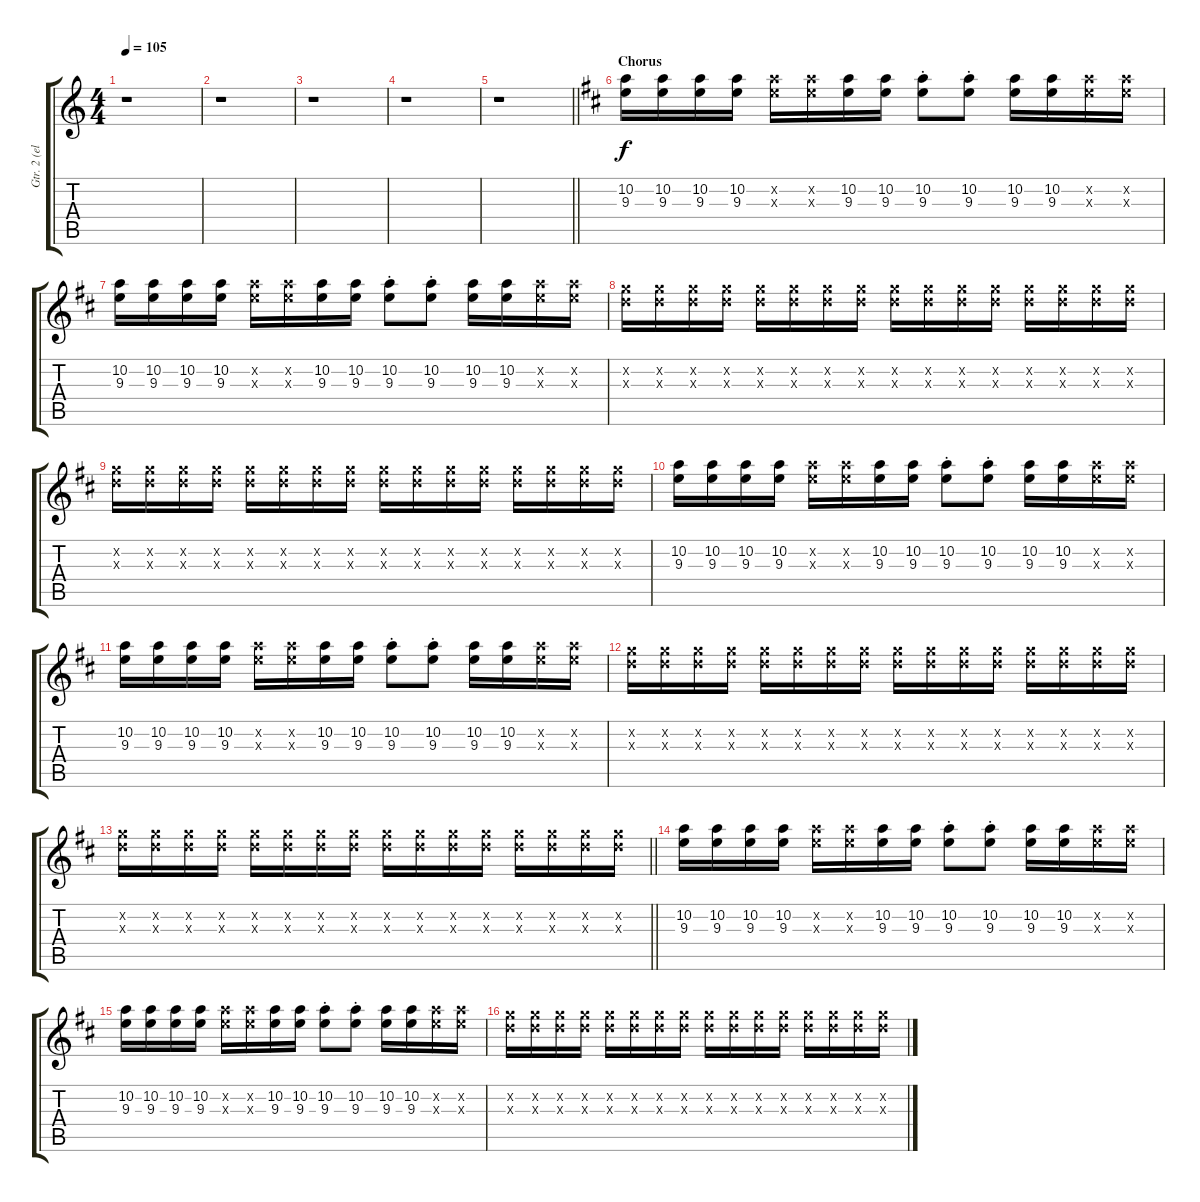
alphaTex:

\track ("Gtr. 2 (elec.)" "Gtr. 2 (el") {instrument overdrivenguitar}
\staff {score tabs}
\tuning (E4 B3 G3 D3 A2 E2) {hide}
\ts (4 4)
\tempo 105
\clef g2
\ks aminor
r.1{dy f} |
r.1 |
r.1 |
r.1 |
\barLineRight lightlight
r.1 |
\section ("" "Chorus")
\ks bminor
(10.2 9.3).16 (10.2 9.3).16 (10.2 9.3).16 (10.2 9.3).16 (10.2{x} 9.3{x}).16 (10.2{x} 9.3{x}).16 (10.2 9.3).16 (10.2 9.3).16 (10.2{st} 9.3{st}).8 (10.2{st} 9.3{st}).8 (10.2 9.3).16 (10.2 9.3).16 (10.2{x} 9.3{x}).16 (10.2{x} 9.3{x}).16 |
(10.2 9.3).16 (10.2 9.3).16 (10.2 9.3).16 (10.2 9.3).16 (10.2{x} 9.3{x}).16 (10.2{x} 9.3{x}).16 (10.2 9.3).16 (10.2 9.3).16 (10.2{st} 9.3{st}).8 (10.2{st} 9.3{st}).8 (10.2 9.3).16 (10.2 9.3).16 (10.2{x} 9.3{x}).16 (10.2{x} 9.3{x}).16 |
(8.2{x} 7.3{x}).16 (8.2{x} 7.3{x}).16 (8.2{x} 7.3{x}).16 (8.2{x} 7.3{x}).16 (8.2{x} 7.3{x}).16 (8.2{x} 7.3{x}).16 (8.2{x} 7.3{x}).16 (8.2{x} 7.3{x}).16 (8.2{x} 7.3{x}).16 (8.2{x} 7.3{x}).16 (8.2{x} 7.3{x}).16 (8.2{x} 7.3{x}).16 (8.2{x} 7.3{x}).16 (8.2{x} 7.3{x}).16 (8.2{x} 7.3{x}).16 (8.2{x} 7.3{x}).16 |
(8.2{x} 7.3{x}).16 (8.2{x} 7.3{x}).16 (8.2{x} 7.3{x}).16 (8.2{x} 7.3{x}).16 (8.2{x} 7.3{x}).16 (8.2{x} 7.3{x}).16 (8.2{x} 7.3{x}).16 (8.2{x} 7.3{x}).16 (8.2{x} 7.3{x}).16 (8.2{x} 7.3{x}).16 (8.2{x} 7.3{x}).16 (8.2{x} 7.3{x}).16 (8.2{x} 7.3{x}).16 (8.2{x} 7.3{x}).16 (8.2{x} 7.3{x}).16 (8.2{x} 7.3{x}).16 |
(10.2 9.3).16 (10.2 9.3).16 (10.2 9.3).16 (10.2 9.3).16 (10.2{x} 9.3{x}).16 (10.2{x} 9.3{x}).16 (10.2 9.3).16 (10.2 9.3).16 (10.2{st} 9.3{st}).8 (10.2{st} 9.3{st}).8 (10.2 9.3).16 (10.2 9.3).16 (10.2{x} 9.3{x}).16 (10.2{x} 9.3{x}).16 |
(10.2 9.3).16 (10.2 9.3).16 (10.2 9.3).16 (10.2 9.3).16 (10.2{x} 9.3{x}).16 (10.2{x} 9.3{x}).16 (10.2 9.3).16 (10.2 9.3).16 (10.2{st} 9.3{st}).8 (10.2{st} 9.3{st}).8 (10.2 9.3).16 (10.2 9.3).16 (10.2{x} 9.3{x}).16 (10.2{x} 9.3{x}).16 |
(8.2{x} 7.3{x}).16 (8.2{x} 7.3{x}).16 (8.2{x} 7.3{x}).16 (8.2{x} 7.3{x}).16 (8.2{x} 7.3{x}).16 (8.2{x} 7.3{x}).16 (8.2{x} 7.3{x}).16 (8.2{x} 7.3{x}).16 (8.2{x} 7.3{x}).16 (8.2{x} 7.3{x}).16 (8.2{x} 7.3{x}).16 (8.2{x} 7.3{x}).16 (8.2{x} 7.3{x}).16 (8.2{x} 7.3{x}).16 (8.2{x} 7.3{x}).16 (8.2{x} 7.3{x}).16 |
\barLineRight lightlight
(8.2{x} 7.3{x}).16 (8.2{x} 7.3{x}).16 (8.2{x} 7.3{x}).16 (8.2{x} 7.3{x}).16 (8.2{x} 7.3{x}).16 (8.2{x} 7.3{x}).16 (8.2{x} 7.3{x}).16 (8.2{x} 7.3{x}).16 (8.2{x} 7.3{x}).16 (8.2{x} 7.3{x}).16 (8.2{x} 7.3{x}).16 (8.2{x} 7.3{x}).16 (8.2{x} 7.3{x}).16 (8.2{x} 7.3{x}).16 (8.2{x} 7.3{x}).16 (8.2{x} 7.3{x}).16 |
\section ("" "")
(10.2 9.3).16 (10.2 9.3).16 (10.2 9.3).16 (10.2 9.3).16 (10.2{x} 9.3{x}).16 (10.2{x} 9.3{x}).16 (10.2 9.3).16 (10.2 9.3).16 (10.2{st} 9.3{st}).8 (10.2{st} 9.3{st}).8 (10.2 9.3).16 (10.2 9.3).16 (10.2{x} 9.3{x}).16 (10.2{x} 9.3{x}).16 |
(10.2 9.3).16 (10.2 9.3).16 (10.2 9.3).16 (10.2 9.3).16 (10.2{x} 9.3{x}).16 (10.2{x} 9.3{x}).16 (10.2 9.3).16 (10.2 9.3).16 (10.2{st} 9.3{st}).8 (10.2{st} 9.3{st}).8 (10.2 9.3).16 (10.2 9.3).16 (10.2{x} 9.3{x}).16 (10.2{x} 9.3{x}).16 |
(8.2{x} 7.3{x}).16 (8.2{x} 7.3{x}).16 (8.2{x} 7.3{x}).16 (8.2{x} 7.3{x}).16 (8.2{x} 7.3{x}).16 (8.2{x} 7.3{x}).16 (8.2{x} 7.3{x}).16 (8.2{x} 7.3{x}).16 (8.2{x} 7.3{x}).16 (8.2{x} 7.3{x}).16 (8.2{x} 7.3{x}).16 (8.2{x} 7.3{x}).16 (8.2{x} 7.3{x}).16 (8.2{x} 7.3{x}).16 (8.2{x} 7.3{x}).16 (8.2{x} 7.3{x}).16
